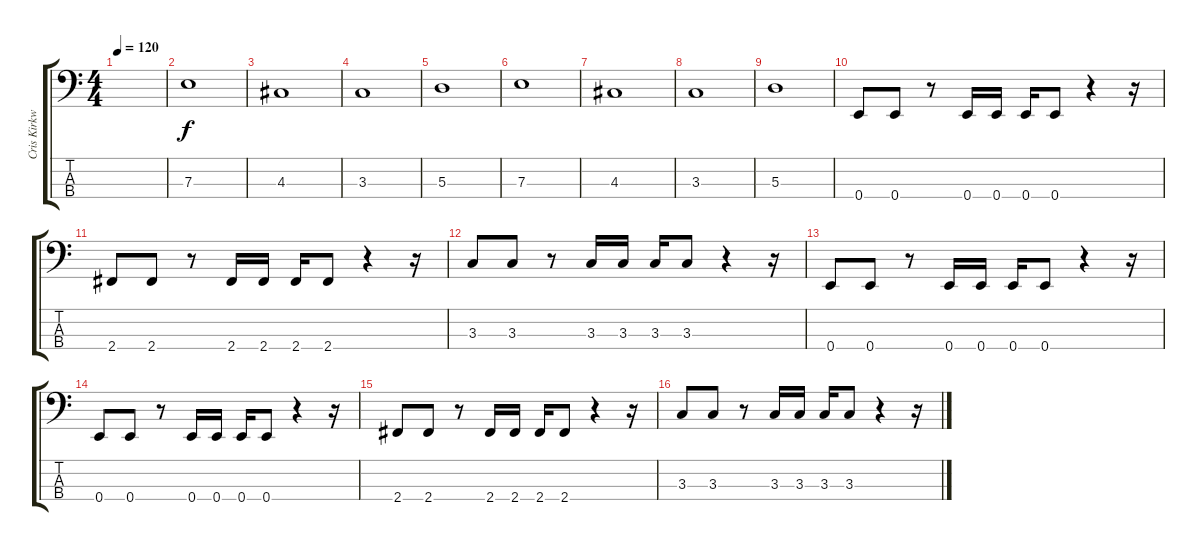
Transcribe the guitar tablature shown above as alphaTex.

\track ("Cris Kirkwood" "Cris Kirkw") {instrument electricbasspick}
\staff {score tabs}
\tuning (G2 D2 A1 E1) {hide}
\ts (4 4)
\tempo 120
\clef f4
\ks c
|
7.3.1 |
4.3.1 |
3.3.1 |
5.3.1 |
7.3.1 |
4.3.1 |
3.3.1 |
5.3.1 |
0.4.8 0.4.8 r.8 0.4.16 0.4.16 0.4.16 0.4.8 r.4 r.16 |
2.4.8 2.4.8 r.8 2.4.16 2.4.16 2.4.16 2.4.8 r.4 r.16 |
3.3.8 3.3.8 r.8 3.3.16 3.3.16 3.3.16 3.3.8 r.4 r.16 |
0.4.8 0.4.8 r.8 0.4.16 0.4.16 0.4.16 0.4.8 r.4 r.16 |
0.4.8 0.4.8 r.8 0.4.16 0.4.16 0.4.16 0.4.8 r.4 r.16 |
2.4.8 2.4.8 r.8 2.4.16 2.4.16 2.4.16 2.4.8 r.4 r.16 |
3.3.8 3.3.8 r.8 3.3.16 3.3.16 3.3.16 3.3.8 r.4 r.16
